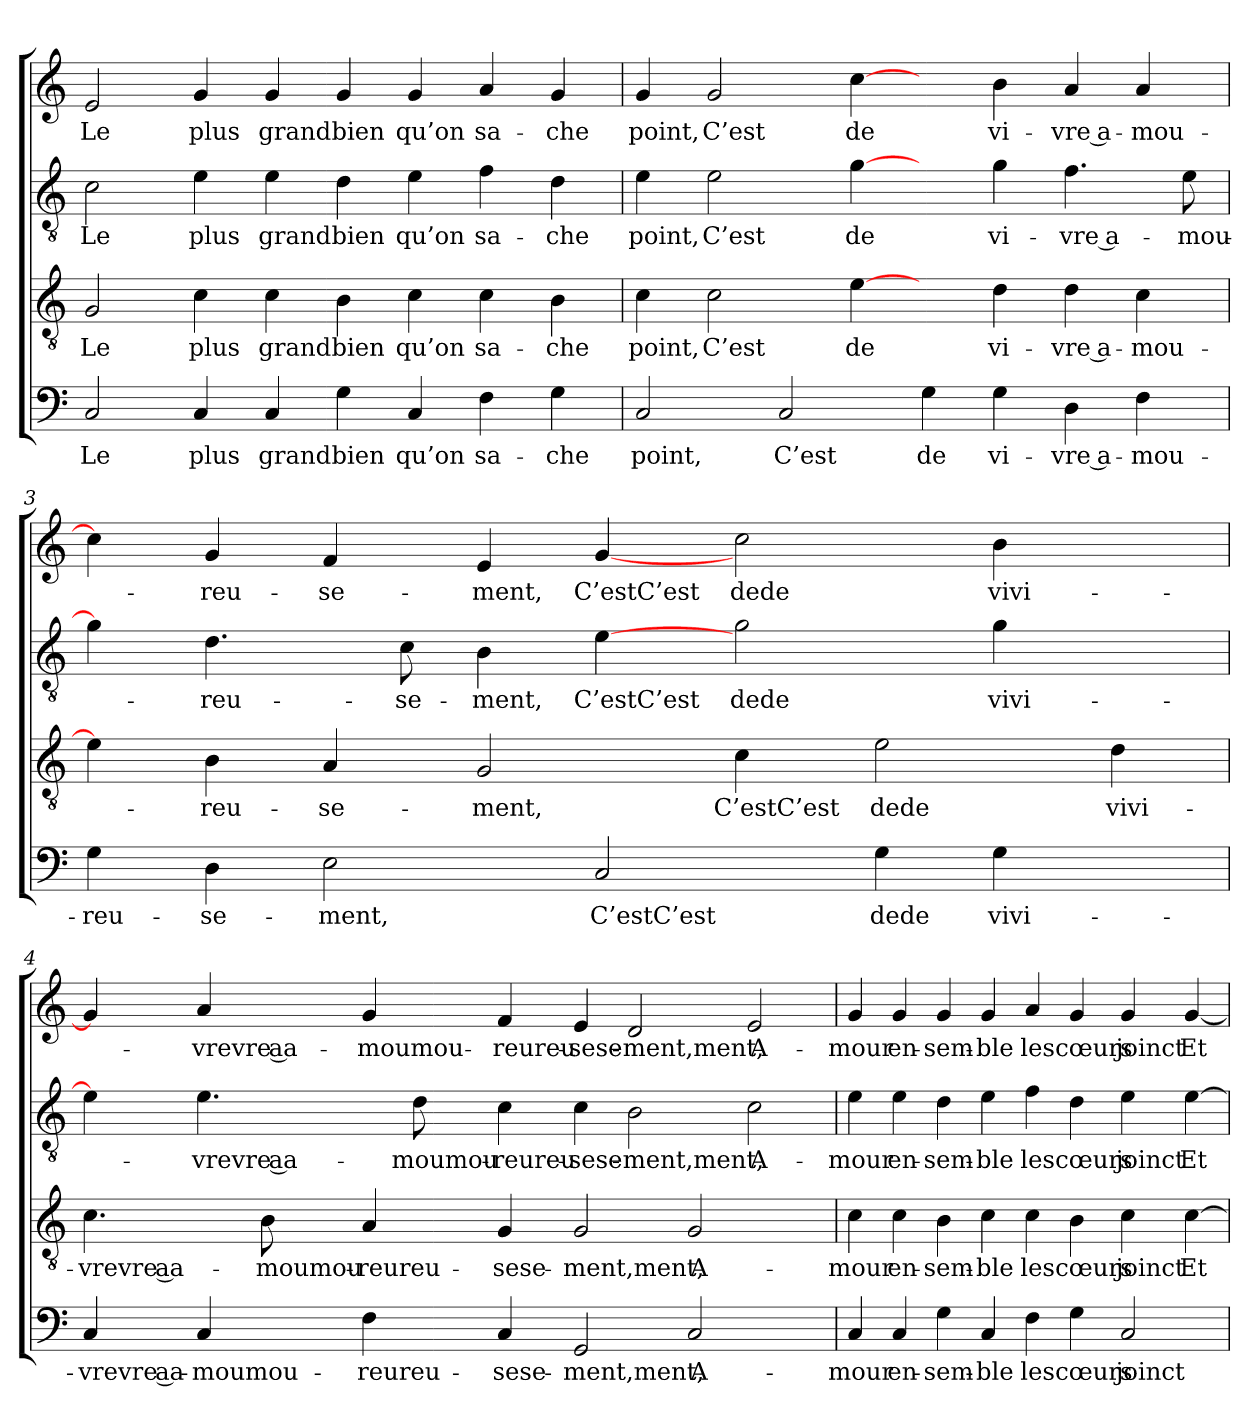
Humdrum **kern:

**kern	**text	**kern	**text	**kern	**text	**kern	**text
*part4	*part4	*part3	*part3	*part2	*part2	*part1	*part1
*staff4	*staff4	*staff3	*staff3	*staff2	*staff2	*staff1	*staff1
*clefF4	*	*clefGv2	*	*clefGv2	*	*clefG2	*
*k[]	*	*k[]	*	*k[]	*	*k[]	*
=1	=1	=1	=1	=1	=1	=1	=1
2C	Le	2G	Le	2c	Le	2e	Le
4C	plus	4c	plus	4e	plus	4g	plus
4C	grand	4c	grand	4e	grand	4g	grand
4G	bien	4B	bien	4d	bien	4g	bien
4C	qu’on	4c	qu’on	4e	qu’on	4g	qu’on
4F	sa-	4c	sa-	4f	sa-	4a	sa-
4G	-che	4B	-che	4d	-che	4g	-che
=2	=2	=2	=2	=2	=2	=2	=2
2C	point,	4c	point,	4e	point,	4g	point,
.	.	2c	C’est	2e	C’est	2g	C’est
2C	C’est	.	.	.	.	.	.
.	.	[4e	de	[4g	de	[4cc	de
4G	de	4ryy	.	4ryy	.	4ryy	.
4G	vi-	4d	vi-	4g	vi-	4b	vi-
4D	-vre a-	4d	-vre a-	4.f	-vre a-	4a	-vre a-
4F	-mou-	4c	-mou-	.	.	4a	-mou-
.	.	.	.	8e	-mou-	.	.
!!LO:LB:g=z
=3	=3	=3	=3	=3	=3	=3	=3
4G	-reu-	4e]	.	4g]	.	4cc]	.
4D	-se-	4B	-reu-	4.d	-reu-	4g	-reu-
2E	-ment,	4A	-se-	.	.	4f	-se-
.	.	.	.	8c	-se-	.	.
.	.	2G	-ment,	4B	-ment,	4e	-ment,
2C	C’estC’est	.	.	[4e	C’estC’est	[4g	C’estC’est
.	.	4c	C’estC’est	2g	dede	2cc	dede
4G	dede	2e	dede	.	.	.	.
4G	vivi-	.	.	4g	vivi-	4b	vivi-
4ryy	.	4d	vivi-	4ryy	.	4ryy	.
=4	=4	=4	=4	=4	=4	=4	=4
4C	-vrevre aa-	4.c	-vrevre aa-	4e]	.	4g]	.
4C	-moumou-	.	.	4.e	-vrevre aa-	4a	-vrevre aa-
.	.	8B	-moumou-	.	.	.	.
4F	-reureu-	4A	-reureu-	.	.	4g	-moumou-
.	.	.	.	8d	-moumou-	.	.
4C	-sese-	4G	-sese-	4c	-reureu-	4f	-reureu-
2GG	-ment,ment,	2G	-ment,ment,	4c	-sese-	4e	-sese-
.	.	.	.	2B	-ment,ment,	2d	-ment,ment,
2C	A-	2G	A-	.	.	.	.
.	.	.	.	2c	A-	2e	A-
4ryy	.	4ryy	.	.	.	.	.
=5	=5	=5	=5	=5	=5	=5	=5
4C	-mour	4c	-mour	4e	-mour	4g	-mour
4C	en-	4c	en-	4e	en-	4g	en-
4G	-sem-	4B	-sem-	4d	-sem-	4g	-sem-
4C	-ble	4c	-ble	4e	-ble	4g	-ble
4F	les	4c	les	4f	les	4a	les
4G	cœurs	4B	cœurs	4d	cœurs	4g	cœurs
2C	joinct	4c	joinct	4e	joinct	4g	joinct
.	.	[4c	Et	[4e	Et	[4g	Et
=	=	=	=	=	=	=	=
*-	*-	*-	*-	*-	*-	*-	*-
